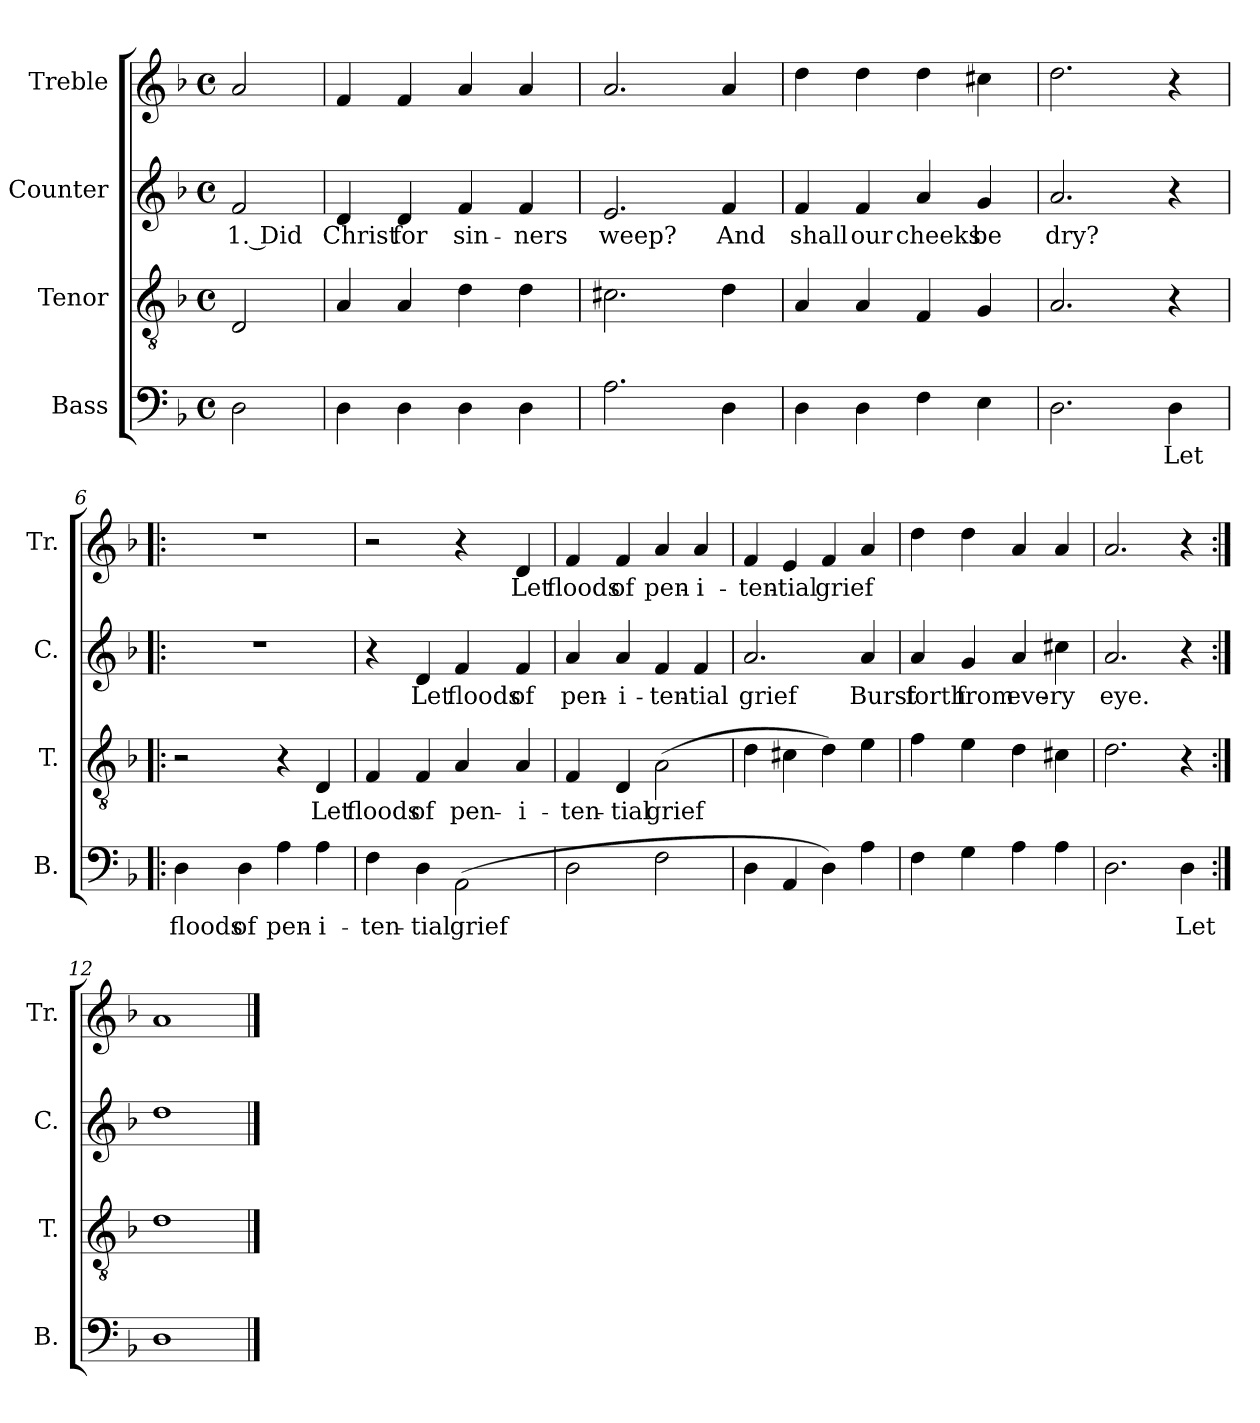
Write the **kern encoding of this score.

**kern	**text	**kern	**text	**kern	**text	**kern	**text
*part4	*part4	*part3	*part3	*part2	*part2	*part1	*part1
*staff4	*staff4	*staff3	*staff3	*staff2	*staff2	*staff1	*staff1
*I"Bass	*	*I"Tenor	*	*I"Counter	*	*I"Treble	*
*I'B.	*	*I'T.	*	*I'C.	*	*I'Tr.	*
*clefF4	*	*clefGv2	*	*clefG2	*	*clefG2	*
*k[b-]	*	*k[b-]	*	*k[b-]	*	*k[b-]	*
*M4/4	*	*M4/4	*	*M4/4	*	*M4/4	*
*met(c)	*	*met(c)	*	*met(c)	*	*met(c)	*
=1	=1	=1	=1	=1	=1	=1	=1
2D\	.	2D/	.	2f/	1. Did	2a/	.
=2	=2	=2	=2	=2	=2	=2	=2
4D\	.	4A/	.	4d/	Christ	4f/	.
4D\	.	4A/	.	4d/	for	4f/	.
4D\	.	4d\	.	4f/	sin-	4a/	.
4D\	.	4d\	.	4f/	-ners	4a/	.
=3	=3	=3	=3	=3	=3	=3	=3
2.A\	.	2.c#X\	.	2.e/	weep?	2.a/	.
4D\	.	4d\	.	4f/	And	4a/	.
=4	=4	=4	=4	=4	=4	=4	=4
4D\	.	4A/	.	4f/	shall	4dd\	.
4D\	.	4A/	.	4f/	our	4dd\	.
4F\	.	4F/	.	4a/	cheeks	4dd\	.
4E\	.	4G/	.	4g/	be	4cc#X\	.
=5	=5	=5	=5	=5	=5	=5	=5
2.D\	.	2.A/	.	2.a/	dry?	2.dd\	.
4D\	Let	4r	.	4r	.	4r	.
=6!|:	=6!|:	=6!|:	=6!|:	=6!|:	=6!|:	=6!|:	=6!|:
4D\	floods	2r	.	1r	.	1r	.
4D\	of	.	.	.	.	.	.
4A\	pen-	4r	.	.	.	.	.
4A\	-i-	4D/	Let	.	.	.	.
!!LO:LB:g=z
=7	=7	=7	=7	=7	=7	=7	=7
4F\	-ten-	4F/	floods	4r	.	2r	.
4D\	-tial	4F/	of	4d/	Let	.	.
(2AA\	grief	4A/	pen-	4f/	floods	4r	.
.	.	4A/	-i-	4f/	of	4d/	Let
=8	=8	=8	=8	=8	=8	=8	=8
2D\	.	4F/	-ten-	4a/	pen-	4f/	floods
.	.	4D/	-tial	4a/	-i-	4f/	of
2F\	.	(2A\	grief	4f/	-ten-	4a/	pen-
.	.	.	.	4f/	-tial	4a/	-i-
=9	=9	=9	=9	=9	=9	=9	=9
4D\	.	4d\	.	2.a/	grief	4f/	-ten-
4AA/	.	4c#X\	.	.	.	4e/	-tial
4D\)	.	4d\)	.	.	.	4f/	grief
4A\	.	4e\	.	4a/	Burst	4a/	.
=10	=10	=10	=10	=10	=10	=10	=10
4F\	.	4f\	.	4a/	forth	4dd\	.
4G\	.	4e\	.	4g/	from	4dd\	.
4A\	.	4d\	.	4a/	eve-	4a/	.
4A\	.	4c#X\	.	4cc#X\	-ry	4a/	.
=11	=11	=11	=11	=11	=11	=11	=11
2.D\	.	2.d\	.	2.a/	eye.	2.a/	.
4D\	Let	4r	.	4r	.	4r	.
=12:|!	=12:|!	=12:|!	=12:|!	=12:|!	=12:|!	=12:|!	=12:|!
1D	.	1d	.	1dd	.	1a	.
==	==	==	==	==	==	==	==
*-	*-	*-	*-	*-	*-	*-	*-
